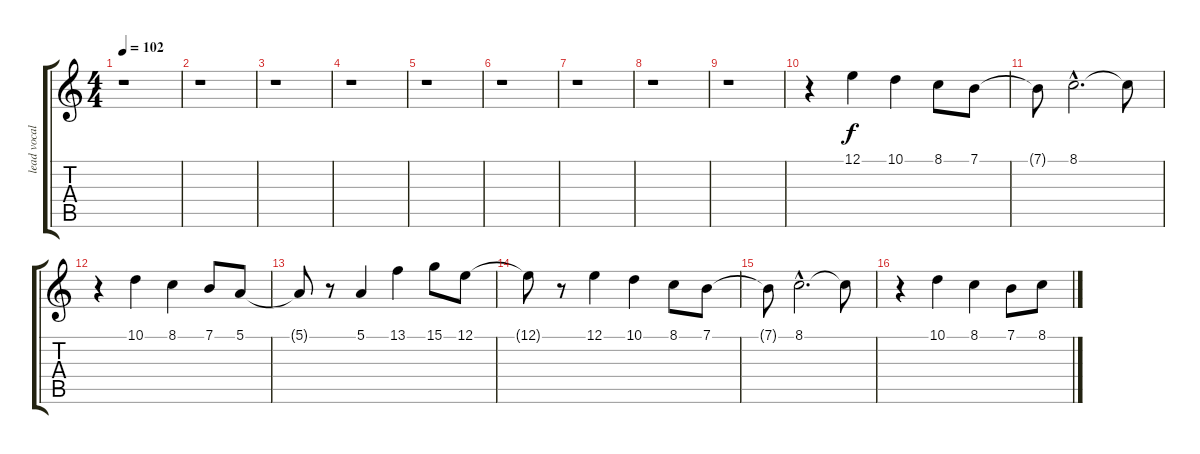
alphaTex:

\track ("lead vocals" "lead vocal") {instrument oboe}
\staff {score tabs}
\tuning (E4 B3 G3 D3 A2 E2) {hide}
\ts (4 4)
\tempo 102
\clef g2
\ks c
r.1{dy f} |
r.1 |
r.1 |
r.1 |
r.1 |
r.1 |
r.1 |
r.1 |
r.1 |
r.4 12.1.4 10.1.4 8.1.8 7.1.8 |
7.1{t}.8 8.1{hac}.2{d} 8.1{t}.8 |
r.4 10.1.4 8.1.4 7.1.8 5.1.8 |
5.1{t}.8 r.8 5.1.4 13.1.4 15.1.8 12.1.8 |
12.1{t}.8 r.8 12.1.4 10.1.4 8.1.8 7.1.8 |
7.1{t}.8 8.1{hac}.2{d} 8.1{t}.8 |
r.4 10.1.4 8.1.4 7.1.8 8.1.8
